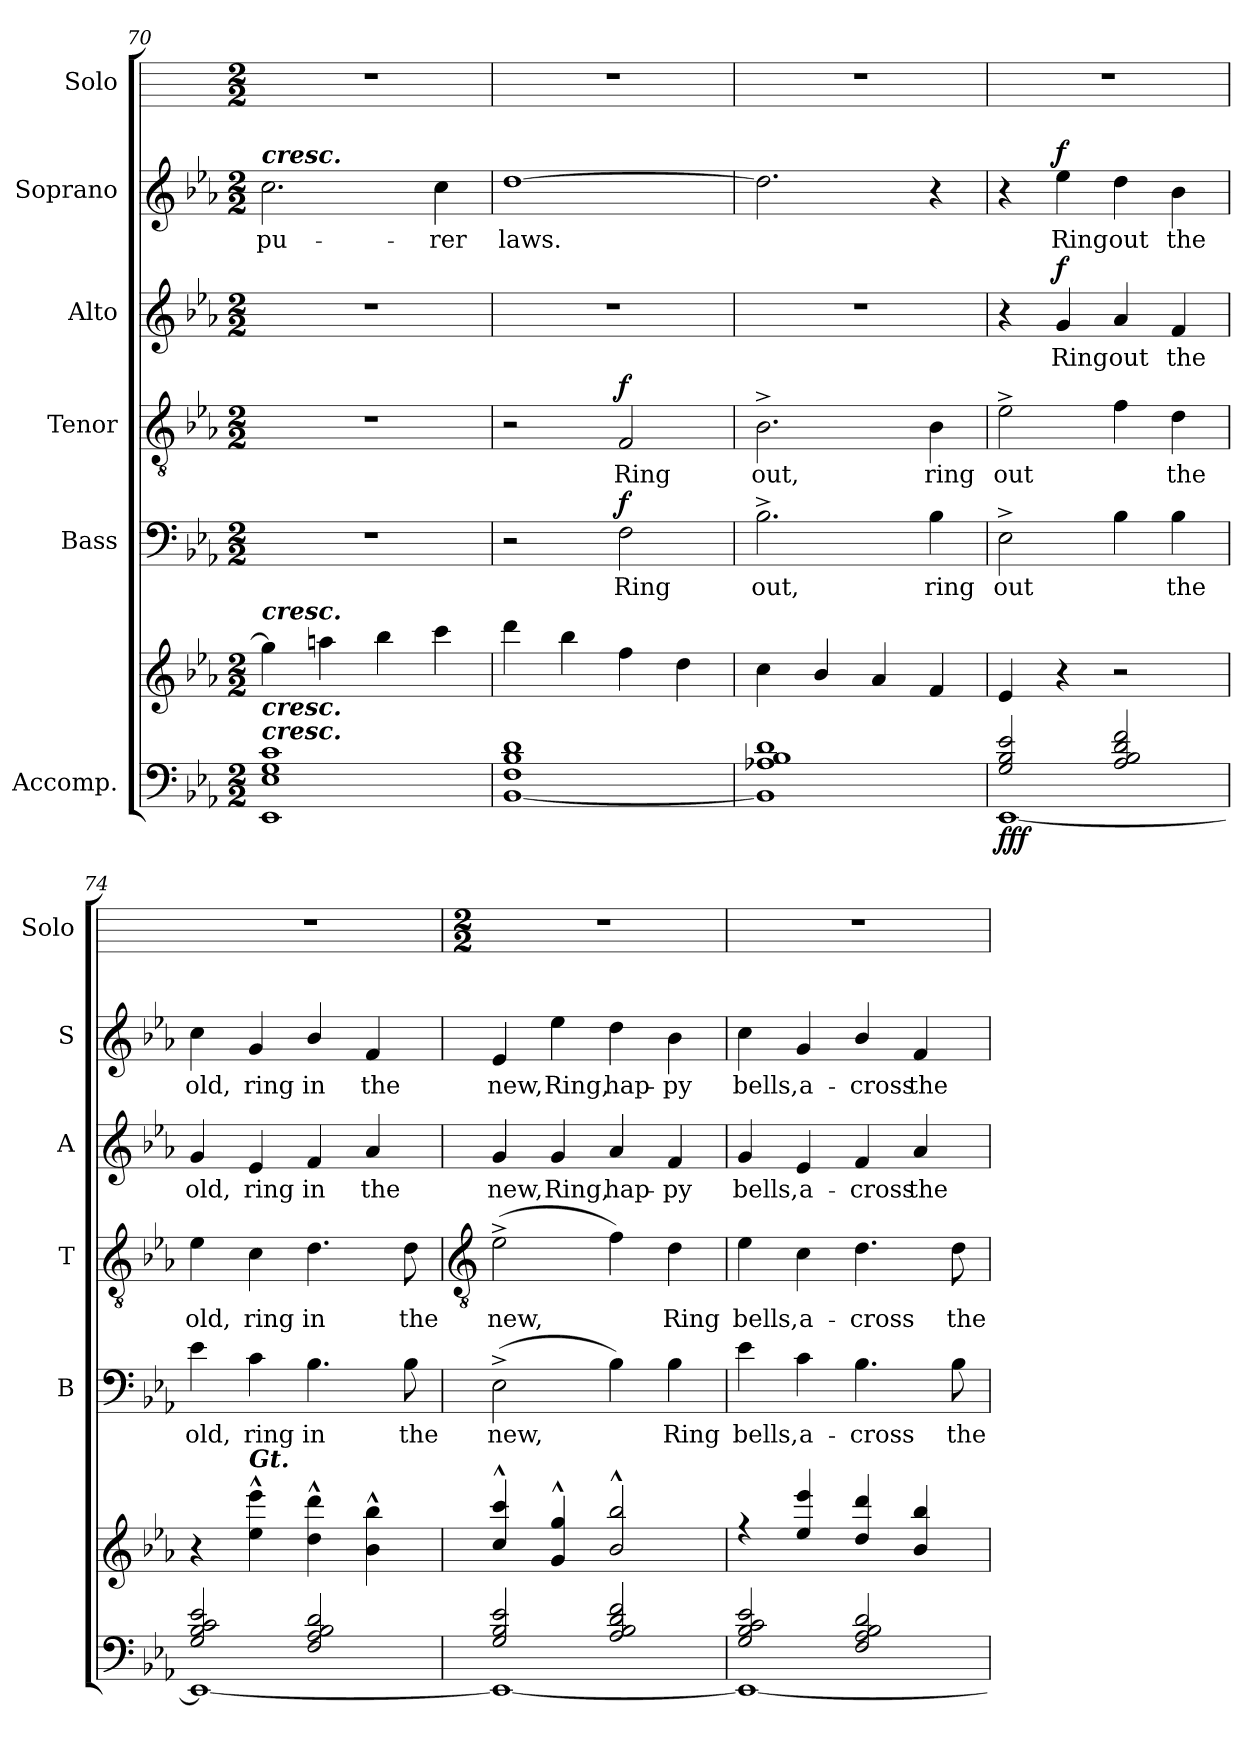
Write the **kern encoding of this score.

**kern	**kern	**dynam	**kern	**text	**dynam	**kern	**text	**dynam	**kern	**text	**dynam	**kern	**text	**dynam	**kern
*part6	*part6	*part6	*part5	*part5	*part5	*part4	*part4	*part4	*part3	*part3	*part3	*part2	*part2	*part2	*part1
*staff7	*staff6	*staff6/7	*staff5	*staff5	*staff5	*staff4	*staff4	*staff4	*staff3	*staff3	*staff3	*staff2	*staff2	*staff2	*staff1
*I"Accomp.	*	*	*I"Bass	*	*	*I"Tenor	*	*	*I"Alto	*	*	*I"Soprano	*	*	*I"Solo
*	*	*	*I'B	*	*	*I'T	*	*	*I'A	*	*	*I'S	*	*	*I'Solo
*clefF4	*clefG2	*	*clefF4	*	*	*clefGv2	*	*	*clefG2	*	*	*clefG2	*	*	*
*k[b-e-a-]	*k[b-e-a-]	*	*k[b-e-a-]	*	*	*k[b-e-a-]	*	*	*k[b-e-a-]	*	*	*k[b-e-a-]	*	*	*
*E-:	*E-:	*	*E-:	*	*	*E-:	*	*	*E-:	*	*	*E-:	*	*	*
*M2/2	*M2/2	*	*M2/2	*	*	*M2/2	*	*	*M2/2	*	*	*M2/2	*	*	*M2/2
=70	=70	=70	=70	=70	=70	=70	=70	=70	=70	=70	=70	=70	=70	=70	=70
*^	*	*	*	*	*	*	*	*	*	*	*	*	*	*	*
!	!	!	!	!	!	!	!	!	!	!	!	!	!LO:TX:a:Bi:t=cresc.	!	!	!
!	!	!LO:TX:a:Bi:t=cresc.	!	!	!	!	!	!	!	!	!	!	!	!	!	!
!LO:TX:a:Bi:t=cresc.	!	!	!	!	!	!	!	!	!	!	!	!	!	!	!	!
!LO:TX:a:Bi:t=cresc.	!	!	!	!	!	!	!	!	!	!	!	!	!	!	!	!
!	!	!	!	!	!	!	!	!	!	!	!	!	!	!LO:LY:b	!	!
1E-/ 1G/ 1c/	1EE-\	4gg]	.	1r	.	.	1r	.	.	1r	.	.	2.cc	pu-	.	1r
.	.	4aan	.	.	.	.	.	.	.	.	.	.	.	.	.	.
.	.	4bb-	.	.	.	.	.	.	.	.	.	.	.	.	.	.
!	!	!	!	!	!	!	!	!	!	!	!	!	!	!LO:LY:b	!	!
.	.	4ccc	.	.	.	.	.	.	.	.	.	.	4cc	-rer	.	.
=71	=71	=71	=71	=71	=71	=71	=71	=71	=71	=71	=71	=71	=71	=71	=71	=71
!	!	!	!	!	!	!	!	!	!	!	!	!	!	!LO:LY:b	!	!
1F/ 1B-/ 1d/	[1BB-\	4ddd	.	2r	.	.	2r	.	.	1r	.	.	[1dd	laws.	.	1r
.	.	4bb-	.	.	.	.	.	.	.	.	.	.	.	.	.	.
!	!	!	!	!	!LO:LY:b	!LO:DY:b	!	!LO:LY:b	!LO:DY:b	!	!	!	!	!	!	!
.	.	4ff	.	2F	Ring	f	2F	Ring	f	.	.	.	.	.	.	.
.	.	4dd	.	.	.	.	.	.	.	.	.	.	.	.	.	.
=72	=72	=72	=72	=72	=72	=72	=72	=72	=72	=72	=72	=72	=72	=72	=72	=72
!	!	!	!	!	!LO:LY:b	!	!	!LO:LY:b	!	!	!	!	!	!	!	!
1A-X/ 1B-/ 1d/	1BB-\]	4cc	.	2.B-^	out,	.	2.B-^	out,	.	1r	.	.	2.dd]	.	.	1r
.	.	4b-/	.	.	.	.	.	.	.	.	.	.	.	.	.	.
.	.	4a-	.	.	.	.	.	.	.	.	.	.	.	.	.	.
!	!	!	!	!	!LO:LY:b	!	!	!LO:LY:b	!	!	!	!	!	!	!	!
.	.	4f	.	4B-	ring	.	4B-	ring	.	.	.	.	4r	.	.	.
=73	=73	=73	=73	=73	=73	=73	=73	=73	=73	=73	=73	=73	=73	=73	=73	=73
!	!	!	!LO:DY:b=2	!	!LO:LY:b	!	!	!LO:LY:b	!	!	!	!	!	!	!	!
!	!	!	!LO:DY:n=1:b=2	!	!	!	!	!	!	!	!	!	!	!	!	!
!	!	!	!LO:DY:n=2:b	!	!	!	!	!	!	!	!	!	!	!	!	!
2G/ 2B-/ 2e-/	[1EE-\	4e-	f f f	2E-^	out	.	2e-^	out	.	4r	.	.	4r	.	.	1r
!	!	!	!	!	!	!	!	!	!	!	!LO:LY:b	!LO:DY:b	!	!LO:LY:b	!LO:DY:b	!
.	.	4r	.	.	.	.	.	.	.	4g	Ring	f	4ee-	Ring	f	.
!	!	!	!	!	!	!	!	!	!	!	!LO:LY:b	!	!	!LO:LY:b	!	!
2A-/ 2B-/ 2d/ 2f/	.	2r	.	4B-	.	.	4f	.	.	4a-	out	.	4dd	out	.	.
!	!	!	!	!	!LO:LY:b	!	!	!LO:LY:b	!	!	!LO:LY:b	!	!	!LO:LY:b	!	!
.	.	.	.	4B-	the	.	4d	the	.	4f	the	.	4b-	the	.	.
=74	=74	=74	=74	=74	=74	=74	=74	=74	=74	=74	=74	=74	=74	=74	=74	=74
!	!	!	!	!	!LO:LY:b	!	!	!LO:LY:b	!	!	!LO:LY:b	!	!	!LO:LY:b	!	!
2G/ 2B-/ 2c/ 2e-/	1EE-\_	4r	.	4e-	old,	.	4e-	old,	.	4g	old,	.	4cc	old,	.	1r
!	!	!LO:TX:a:Bi:t=Gt.	!	!	!	!	!	!	!	!	!	!	!	!	!	!
!	!	!	!	!	!LO:LY:b	!	!	!LO:LY:b	!	!	!LO:LY:b	!	!	!LO:LY:b	!	!
.	.	4ee-^^ 4eee-^^	.	4c	ring	.	4c	ring	.	4e-	ring	.	4g	ring	.	.
!	!	!	!	!	!LO:LY:b	!	!	!LO:LY:b	!	!	!LO:LY:b	!	!	!LO:LY:b	!	!
2F/ 2A-/ 2B-/ 2d/	.	4dd^^ 4ddd^^	.	4.B-	in	.	4.d	in	.	4f/	in	.	4b-/	in	.	.
!	!	!	!	!	!	!	!	!	!	!	!LO:LY:b	!	!	!LO:LY:b	!	!
.	.	4b-^^ 4bb-^^	.	.	.	.	.	.	.	4a-	the	.	4f	the	.	.
!	!	!	!	!	!LO:LY:b	!	!	!LO:LY:b	!	!	!	!	!	!	!	!
.	.	.	.	8B-	the	.	8d	the	.	.	.	.	.	.	.	.
!!LO:LB:g=z
=75	=75	=75	=75	=75	=75	=75	=75	=75	=75	=75	=75	=75	=75	=75	=75	=75
*	*	*	*	*	*	*	*clefGv2	*	*	*	*	*	*	*	*	*
*	*	*	*	*	*	*	*	*	*	*	*	*	*	*	*	*M2/2
*	*	*^	*	*	*	*	*	*	*	*	*	*	*	*	*	*
!	!	!	!	!	!	!LO:LY:b	!	!	!LO:LY:b	!	!	!LO:LY:b	!	!	!LO:LY:b	!	!
2G/ 2B-/ 2e-/	1EE-\_	4cc^^ 4ccc^^	1ryy	.	(>2E-^	new,	.	(>2e-^	new,	.	4g	new,	.	4e-	new,	.	1r
!	!	!	!	!	!	!	!	!	!	!	!	!LO:LY:b	!	!	!LO:LY:b	!	!
.	.	4g^^ 4gg^^	.	.	.	.	.	.	.	.	4g	Ring,	.	4ee-	Ring,	.	.
!	!	!	!	!	!	!	!	!	!	!	!	!LO:LY:b	!	!	!LO:LY:b	!	!
2A-/ 2B-/ 2d/ 2f/	.	2b-^^ 2bb-^^	.	.	4B-)	.	.	4f)	.	.	4a-	hap-	.	4dd	hap-	.	.
!	!	!	!	!	!	!LO:LY:b	!	!	!LO:LY:b	!	!	!LO:LY:b	!	!	!LO:LY:b	!	!
.	.	.	.	.	4B-	Ring	.	4d	Ring	.	4f	-py	.	4b-	-py	.	.
=76	=76	=76	=76	=76	=76	=76	=76	=76	=76	=76	=76	=76	=76	=76	=76	=76	=76
!	!	!	!	!	!	!LO:LY:b	!	!	!LO:LY:b	!	!	!LO:LY:b	!	!	!LO:LY:b	!	!
2G/ 2B-/ 2c/ 2e-/	1EE-\_	4r	1ryy	.	4e-	bells,	.	4e-	bells,	.	4g	bells,	.	4cc	bells,	.	1r
!	!	!	!	!	!	!LO:LY:b	!	!	!LO:LY:b	!	!	!LO:LY:b	!	!	!LO:LY:b	!	!
.	.	4ee- 4eee-	.	.	4c	a-	.	4c	a-	.	4e-	a-	.	4g	a-	.	.
!	!	!	!	!	!	!LO:LY:b	!	!	!LO:LY:b	!	!	!LO:LY:b	!	!	!LO:LY:b	!	!
2F/ 2A-/ 2B-/ 2d/	.	4dd 4ddd	.	.	4.B-\	-cross	.	4.d\	-cross	.	4f/	-cross	.	4b-/	-cross	.	.
!	!	!	!	!	!	!	!	!	!	!	!	!LO:LY:b	!	!	!LO:LY:b	!	!
.	.	4b- 4bb-	.	.	.	.	.	.	.	.	4a-	the	.	4f	the	.	.
!	!	!	!	!	!	!LO:LY:b	!	!	!LO:LY:b	!	!	!	!	!	!	!	!
.	.	.	.	.	8B-	the	.	8d	the	.	.	.	.	.	.	.	.
*v	*v	*	*	*	*	*	*	*	*	*	*	*	*	*	*	*	*
*	*v	*v	*	*	*	*	*	*	*	*	*	*	*	*	*	*
=	=	=	=	=	=	=	=	=	=	=	=	=	=	=	=
*-	*-	*-	*-	*-	*-	*-	*-	*-	*-	*-	*-	*-	*-	*-	*-
